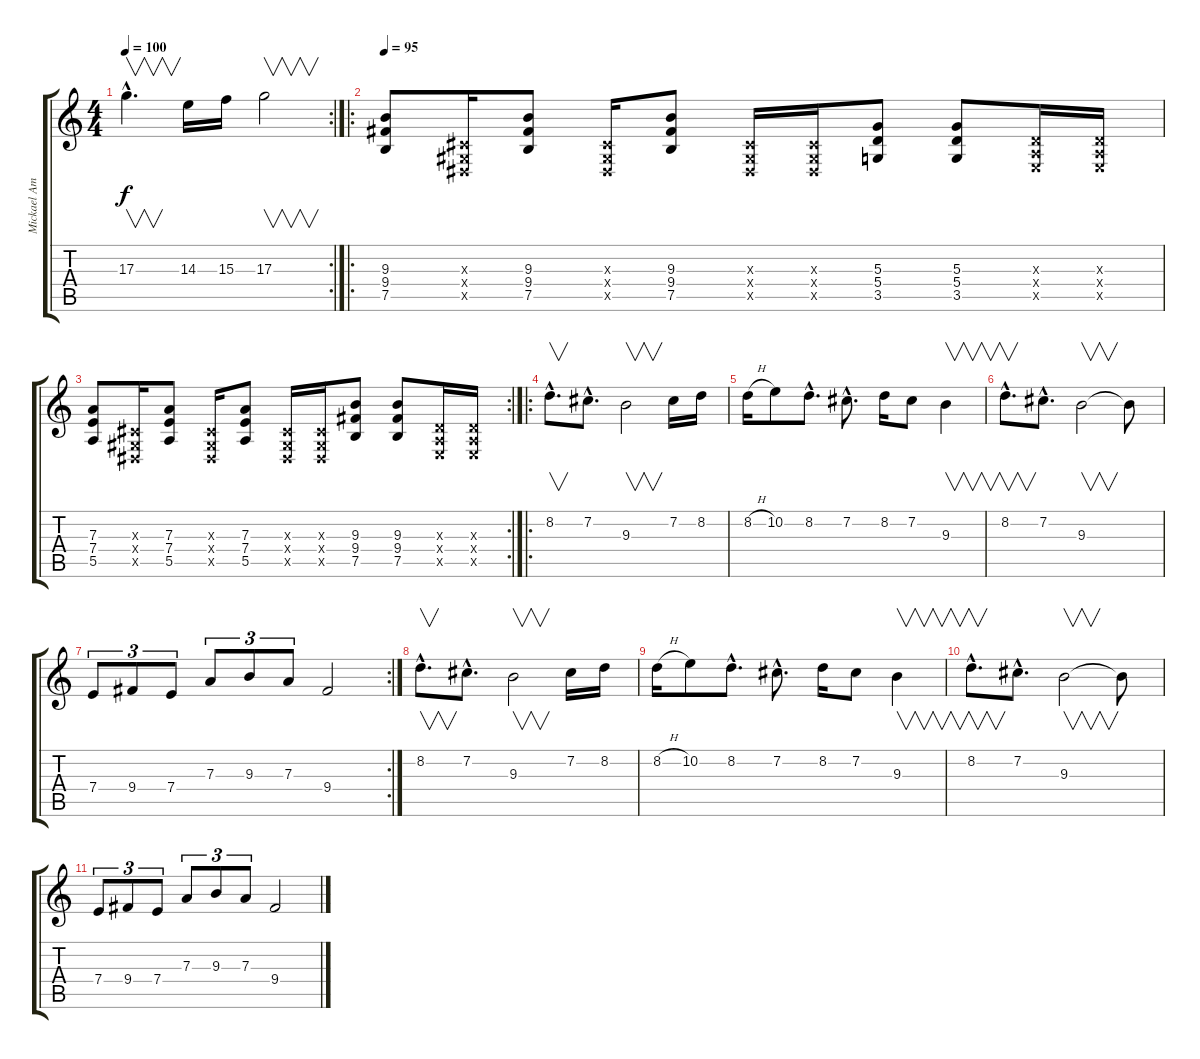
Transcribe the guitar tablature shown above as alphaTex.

\track ("Mickael Amott" "Mickael Am") {instrument distortionguitar}
\staff {score tabs}
\tuning (B3 Gb3 D3 A2 E2 B1) {hide}
\rc 2
\ts (4 4)
\tempo 100
\clef g2
\ks c
17.3{hac}.4{v d dy f} 14.3.16 15.3.16 17.3.2{v} |
\ro
\tempo 95
(9.3 9.4 7.5).8 (-1.3{x} -1.4{x} -1.5{x}).16 (9.3 9.4 7.5).8 (-1.3{x} -1.4{x} -1.5{x}).16 (9.3 9.4 7.5).8 (-1.3{x} -1.4{x} -1.5{x}).16 (-1.3{x} -1.4{x} -1.5{x}).16 (5.3 5.4 3.5).8 (5.3 5.4 3.5).8 (0.3{x} 0.4{x} 0.5{x}).16 (0.3{x} 0.4{x} 0.5{x}).16 |
\rc 2
(7.3 7.4 5.5).8 (-1.3{x} -1.4{x} -1.5{x}).16 (7.3 7.4 5.5).8 (-1.3{x} -1.4{x} -1.5{x}).16 (7.3 7.4 5.5).8 (-1.3{x} -1.4{x} -1.5{x}).16 (-1.3{x} -1.4{x} -1.5{x}).16 (9.3 9.4 7.5).8 (9.3 9.4 7.5).8 (0.3{x} 0.4{x} 0.5{x}).16 (0.3{x} 0.4{x} 0.5{x}).16 |
\ro
8.2{hac}.8{v d} 7.2{hac}.8{d} 9.3.2{v} 7.2.16 8.2.16 |
8.2{h}.16 10.2.8 8.2{hac}.8{d} 7.2{hac}.8{d} 8.2.16 7.2.8 9.3.4{v} |
8.2{hac}.8{v d} 7.2{hac}.8{d} 9.3.2{v} 9.3{t}.8 |
\rc 2
7.4.8{tu (3 2)} 9.4.8{tu (3 2)} 7.4.8{tu (3 2)} 7.3.8{tu (3 2)} 9.3.8{tu (3 2)} 7.3.8{tu (3 2)} 9.4.2 |
8.2{hac}.8{v d} 7.2{hac}.8{d} 9.3.2{v} 7.2.16 8.2.16 |
8.2{h}.16 10.2.8 8.2{hac}.8{d} 7.2{hac}.8{d} 8.2.16 7.2.8 9.3.4{v} |
8.2{hac}.8{v d} 7.2{hac}.8{d} 9.3.2{v} 9.3{t}.8 |
7.4.8{tu (3 2)} 9.4.8{tu (3 2)} 7.4.8{tu (3 2)} 7.3.8{tu (3 2)} 9.3.8{tu (3 2)} 7.3.8{tu (3 2)} 9.4.2
